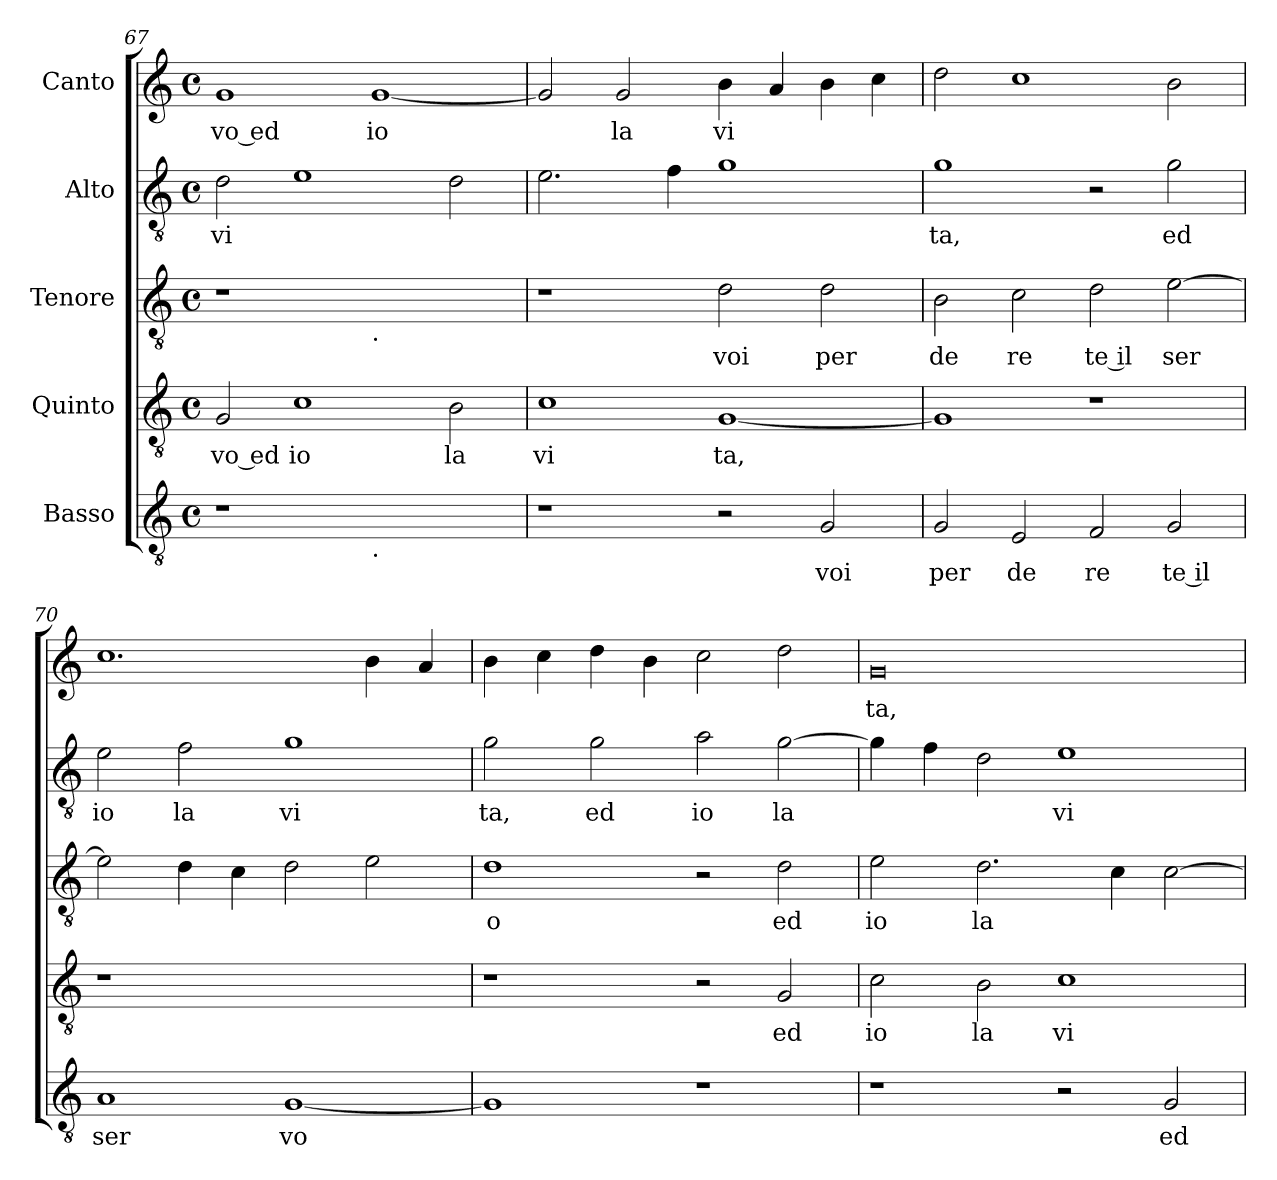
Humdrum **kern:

**kern	**text	**kern	**text	**kern	**text	**kern	**text	**kern	**text
*part5	*part5	*part4	*part4	*part3	*part3	*part2	*part2	*part1	*part1
*staff5	*staff5	*staff4	*staff4	*staff3	*staff3	*staff2	*staff2	*staff1	*staff1
*I"Basso	*	*I"Quinto	*	*I"Tenore	*	*I"Alto	*	*I"Canto	*
*clefGv2	*	*clefGv2	*	*clefGv2	*	*clefGv2	*	*clefG2	*
*M4/4	*	*M4/4	*	*M4/4	*	*M4/4	*	*M4/4	*
*met(c)	*	*met(c)	*	*met(c)	*	*met(c)	*	*met(c)	*
=67	=67	=67	=67	=67	=67	=67	=67	=67	=67
!	!	!	!LO:LY:b	!	!	!	!LO:LY:b	!	!LO:LY:b
1r	.	2G/	vo ed	1r	.	2d\	vi	1g	vo ed
!	!	!	!LO:LY:b	!	!	!	!	!	!
.	.	1c	io	.	.	1e	.	.	.
!	!	!	!	!LO:TX:b:t=.	!	!	!	!	!
!LO:TX:b:t=.	!	!	!	!	!	!	!	!	!
!	!	!	!	!	!	!	!	!	!LO:LY:b
1ryy	.	.	.	1ryy	.	.	.	[1g	io
!	!	!	!LO:LY:b	!	!	!	!	!	!
.	.	2B\	la	.	.	2d\	.	.	.
=68	=68	=68	=68	=68	=68	=68	=68	=68	=68
!	!	!	!LO:LY:b	!	!	!	!	!	!
1r	.	1c	vi	1r	.	2.e\	.	2g/]	.
!	!	!	!	!	!	!	!	!	!LO:LY:b
.	.	.	.	.	.	.	.	2g/	la
.	.	.	.	.	.	4f\	.	.	.
!	!	!	!LO:LY:b	!	!LO:LY:b	!	!	!	!LO:LY:b
2r	.	[1G	ta,	2d\	voi	1g	.	4b\	vi
.	.	.	.	.	.	.	.	4a/	.
!	!LO:LY:b	!	!	!	!LO:LY:b	!	!	!	!
2G/	voi	.	.	2d\	per	.	.	4b\	.
.	.	.	.	.	.	.	.	4cc\	.
=69	=69	=69	=69	=69	=69	=69	=69	=69	=69
!	!LO:LY:b	!	!	!	!LO:LY:b	!	!LO:LY:b	!	!
2G/	per	1G]	.	2B\	de	1g	ta,	2dd\	.
!	!LO:LY:b	!	!	!	!LO:LY:b	!	!	!	!
2E/	de	.	.	2c\	re	.	.	1cc	.
!	!LO:LY:b	!	!	!	!LO:LY:b	!	!	!	!
2F/	re	1r	.	2d\	te il	2r	.	.	.
!	!LO:LY:b	!	!	!	!LO:LY:b	!	!LO:LY:b	!	!
2G/	te il	.	.	[2e\	ser	2g\	ed	2b\	.
=70	=70	=70	=70	=70	=70	=70	=70	=70	=70
!	!LO:LY:b	!	!	!	!	!	!LO:LY:b	!	!
1A	ser	1r	.	2e\]	.	2e\	io	1.cc	.
!	!	!	!	!	!	!	!LO:LY:b	!	!
.	.	.	.	4d\	.	2f\	la	.	.
.	.	.	.	4c\	.	.	.	.	.
!	!LO:LY:b	!	!	!	!	!	!LO:LY:b	!	!
[1G	vo	1ryy	.	2d\	.	1g	vi	.	.
.	.	.	.	2e\	.	.	.	4b\	.
.	.	.	.	.	.	.	.	4a/	.
=71	=71	=71	=71	=71	=71	=71	=71	=71	=71
!	!	!	!	!	!LO:LY:b	!	!LO:LY:b	!	!
1G]	.	1r	.	1d	o	2g\	ta,	4b\	.
.	.	.	.	.	.	.	.	4cc\	.
!	!	!	!	!	!	!	!LO:LY:b	!	!
.	.	.	.	.	.	2g\	ed	4dd\	.
.	.	.	.	.	.	.	.	4b\	.
!	!	!	!	!	!	!	!LO:LY:b	!	!
1r	.	2r	.	2r	.	2a\	io	2cc\	.
!	!	!	!LO:LY:b	!	!LO:LY:b	!	!LO:LY:b	!	!
.	.	2G/	ed	2d\	ed	[2g\	la	2dd\	.
!!LO:LB:g=z
=72	=72	=72	=72	=72	=72	=72	=72	=72	=72
!	!	!	!LO:LY:b	!	!LO:LY:b	!	!	!	!LO:LY:b
1r	.	2c\	io	2e\	io	4g\]	.	0g	ta,
.	.	.	.	.	.	4f\	.	.	.
!	!	!	!LO:LY:b	!	!LO:LY:b	!	!	!	!
.	.	2B\	la	2.d\	la	2d\	.	.	.
!	!	!	!LO:LY:b	!	!	!	!LO:LY:b	!	!
2r	.	1c	vi	.	.	1e	vi	.	.
.	.	.	.	4c\	.	.	.	.	.
!	!LO:LY:b	!	!	!	!	!	!	!	!
2G/	ed	.	.	[2c\	.	.	.	.	.
=	=	=	=	=	=	=	=	=	=
*-	*-	*-	*-	*-	*-	*-	*-	*-	*-
